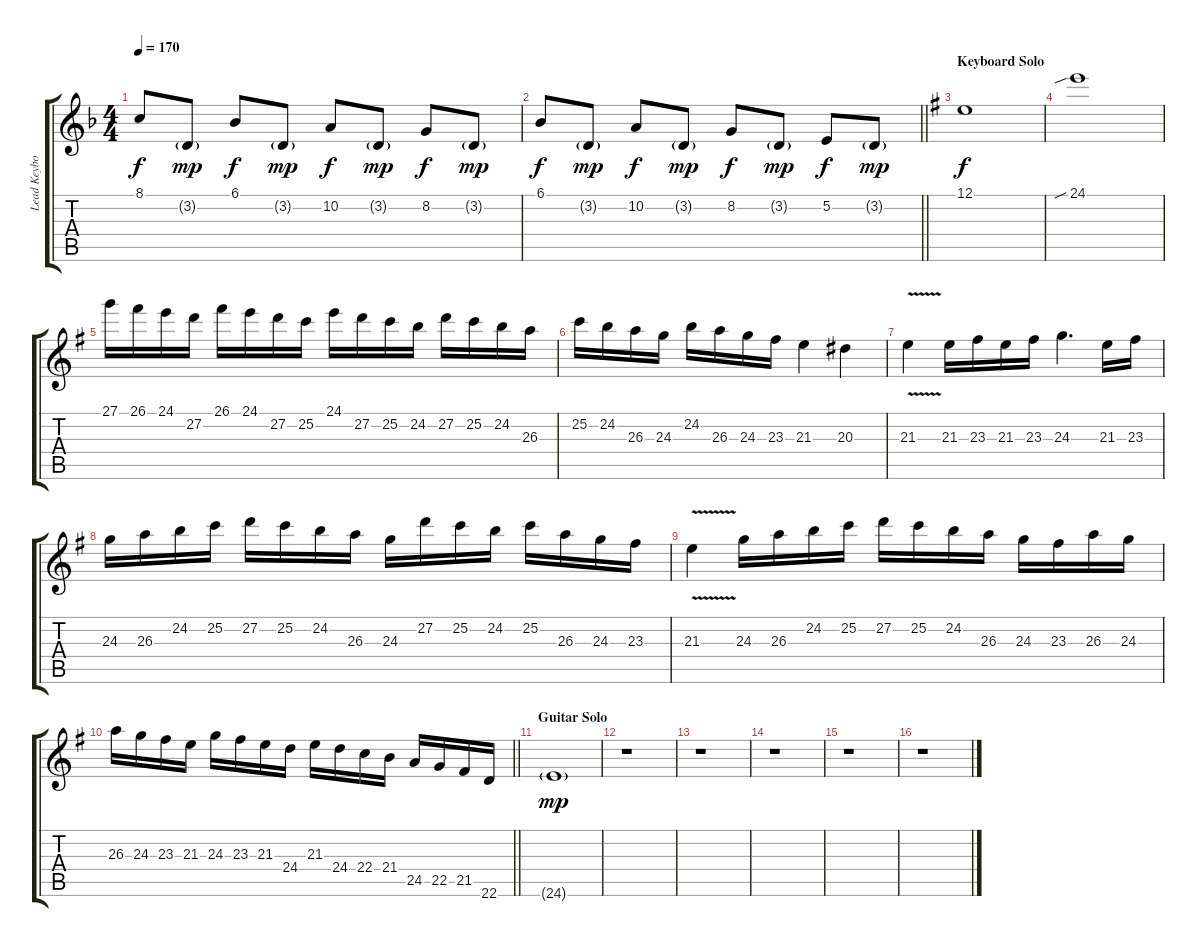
\track ("Lead Keyboard 1: Juha Mäenpää" "Lead Keybo") {instrument brasssection}
\staff {score tabs}
\tuning (E4 B3 G3 D3 A2 E2) {hide}
\ts (4 4)
\tempo 170
\clef g2
\ks dminor
8.1.8{dy f} 3.2{g}.8{dy mp} 6.1.8{dy f} 3.2{g}.8{dy mp} 10.2.8{dy f} 3.2{g}.8{dy mp} 8.2.8{dy f} 3.2{g}.8{dy mp} |
\barLineRight lightlight
6.1.8{dy f} 3.2{g}.8{dy mp} 10.2.8{dy f} 3.2{g}.8{dy mp} 8.2.8{dy f} 3.2{g}.8{dy mp} 5.2.8{dy f} 3.2{g}.8{dy mp} |
\section ("" "Keyboard Solo")
\ks eminor
12.1.1{dy f} |
24.1{sib}.1 |
27.1.16 26.1.16 24.1.16 27.2.16 26.1.16 24.1.16 27.2.16 25.2.16 24.1.16 27.2.16 25.2.16 24.2.16 27.2.16 25.2.16 24.2.16 26.3.16 |
25.2.16 24.2.16 26.3.16 24.3.16 24.2.16 26.3.16 24.3.16 23.3.16 21.3.4 20.3.4 |
21.3{v}.4 21.3.16 23.3.16 21.3.16 23.3.16 24.3.4{d} 21.3.16 23.3.16 |
24.3.16 26.3.16 24.2.16 25.2.16 27.2.16 25.2.16 24.2.16 26.3.16 24.3.16 27.2.16 25.2.16 24.2.16 25.2.16 26.3.16 24.3.16 23.3.16 |
21.3{v}.4 24.3.16 26.3.16 24.2.16 25.2.16 27.2.16 25.2.16 24.2.16 26.3.16 24.3.16 23.3.16 26.3.16 24.3.16 |
\barLineRight lightlight
26.3.16 24.3.16 23.3.16 21.3.16 24.3.16 23.3.16 21.3.16 24.4.16 21.3.16 24.4.16 22.4.16 21.4.16 24.5.16 22.5.16 21.5.16 22.6.16 |
\section ("" "Guitar Solo")
24.6{g}.1{dy mp} |
r.1 |
r.1 |
r.1 |
r.1 |
r.1
